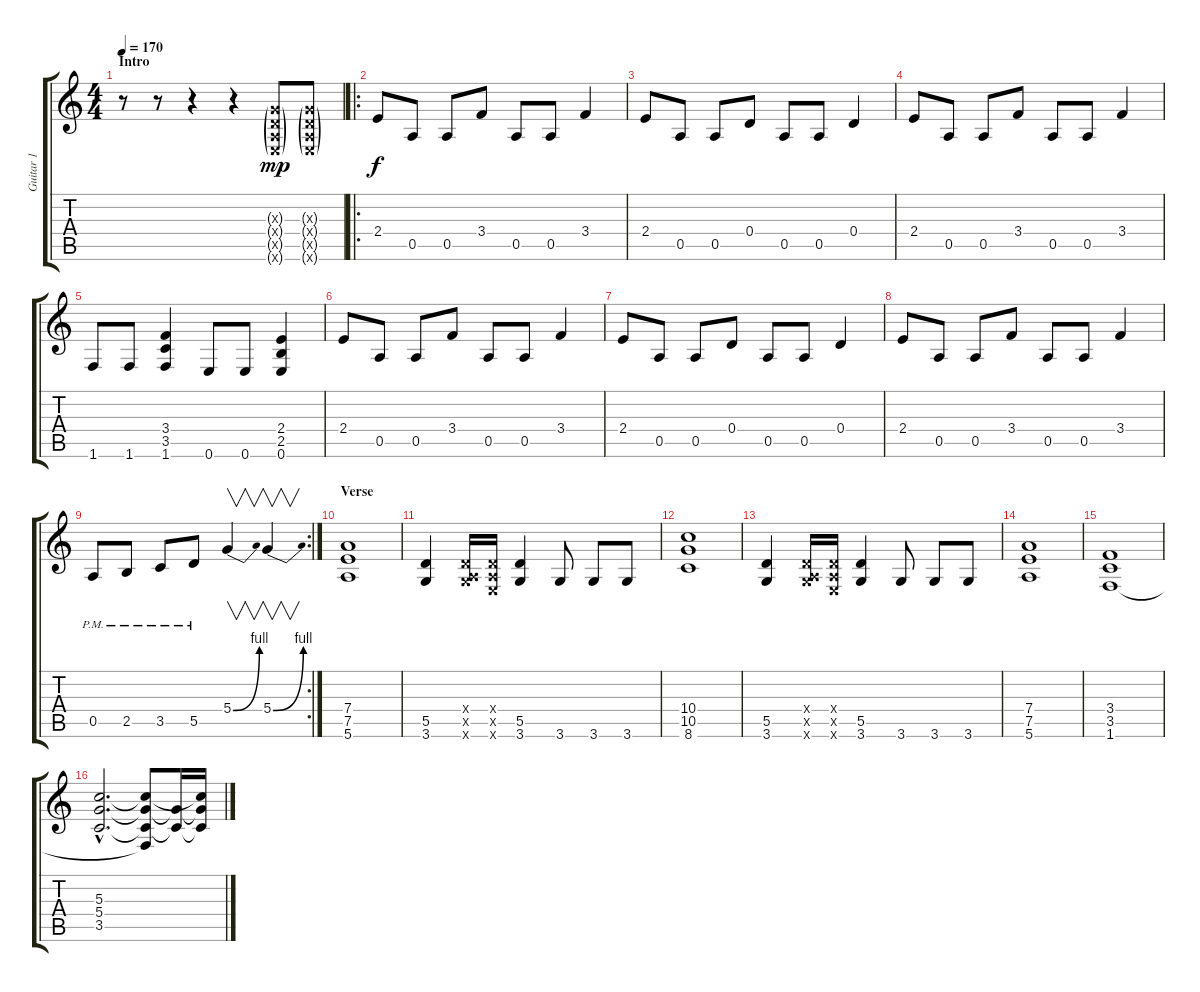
\track ("Guitar 1" "Guitar 1") {instrument distortionguitar}
\staff {score tabs}
\tuning (E4 B3 G3 D3 A2 E2) {hide}
\ts (4 4)
\section ("" "Intro")
\tempo 170
\clef g2
\ks c
r.8{dy mp instrument distortionguitar} r.8 r.4 r.4 (0.3{g x} 0.4{g x} 0.5{g x} 0.6{g x}).8 (0.3{g x} 0.4{g x} 0.5{g x} 0.6{g x}).8 |
\ro
2.4.8{dy f instrument distortionguitar} 0.5.8 0.5.8 3.4.8 0.5.8 0.5.8 3.4.4 |
2.4.8 0.5.8 0.5.8 0.4.8 0.5.8 0.5.8 0.4.4 |
2.4.8 0.5.8 0.5.8 3.4.8 0.5.8 0.5.8 3.4.4 |
1.6.8 1.6.8 (3.4 3.5 1.6).4 0.6.8 0.6.8 (2.4 2.5 0.6).4 |
2.4.8 0.5.8 0.5.8 3.4.8 0.5.8 0.5.8 3.4.4 |
2.4.8 0.5.8 0.5.8 0.4.8 0.5.8 0.5.8 0.4.4 |
2.4.8 0.5.8 0.5.8 3.4.8 0.5.8 0.5.8 3.4.4 |
\rc 2
0.5{pm}.8 2.5{pm}.8 3.5{pm}.8 5.5{pm}.8 5.4{be (bend 0 0 60 4)}.4{v instrument guitarharmonics} 5.4{be (bend 0 0 60 4)}.4{v} |
\section ("" "Verse")
(7.4 7.5 5.6).1{instrument distortionguitar} |
(5.5 3.6).4 (0.4{x} 0.5{x} 3.6{x}).16 (0.4{x} 0.5{x} 0.6{x}).16 (5.5 3.6).4 3.6.8 3.6.8 3.6.8 |
(10.4 10.5 8.6).1 |
(5.5 3.6).4 (0.4{x} 0.5{x} 3.6{x}).16 (0.4{x} 0.5{x} 0.6{x}).16 (5.5 3.6).4 3.6.8 3.6.8 3.6.8 |
(7.4 7.5 5.6).1 |
(3.4 3.5 1.6).1 |
(5.3{hac} 5.4{hac} 3.5{hac}).2{d} (5.3{t} 5.4{t} 3.5{t} 1.6{t}).8 (5.4{t} 3.5{t}).16 (5.3{t} 5.4{t} 3.5{t}).16
